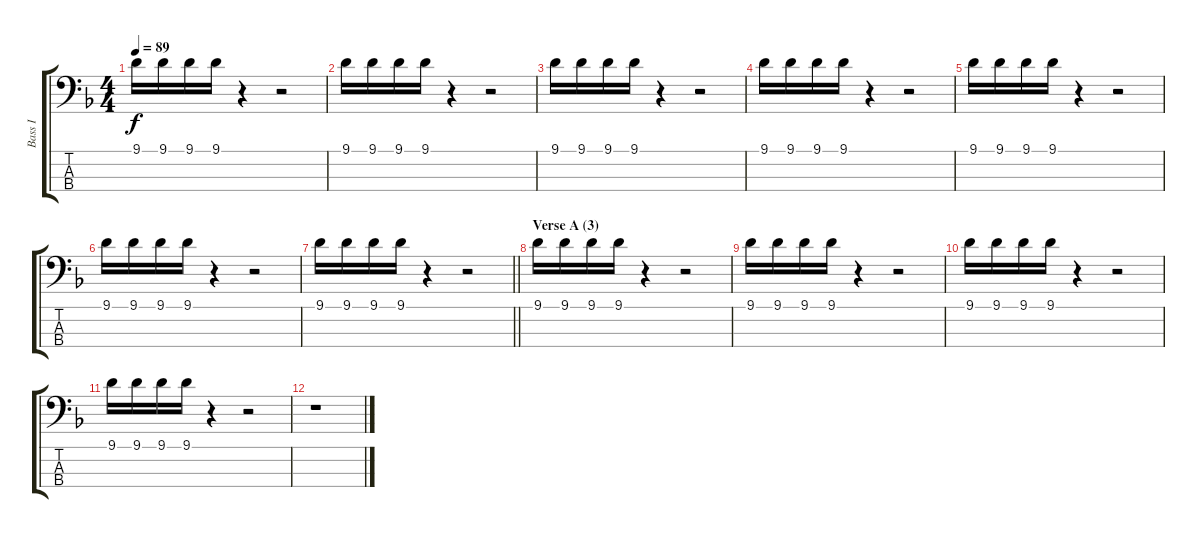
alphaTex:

\track ("Bass I" "Bass I") {instrument electricbasspick}
\staff {score tabs}
\tuning (F2 C2 G1 D1) {hide}
\ts (4 4)
\tempo 89
\clef f4
\ks dminor
9.1.16{dy f} 9.1.16 9.1.16 9.1.16 r.4 r.2 |
9.1.16 9.1.16 9.1.16 9.1.16 r.4 r.2 |
9.1.16 9.1.16 9.1.16 9.1.16 r.4 r.2 |
9.1.16 9.1.16 9.1.16 9.1.16 r.4 r.2 |
9.1.16 9.1.16 9.1.16 9.1.16 r.4 r.2 |
9.1.16 9.1.16 9.1.16 9.1.16 r.4 r.2 |
\barLineRight lightlight
9.1.16 9.1.16 9.1.16 9.1.16 r.4 r.2 |
\section ("" "Verse A (3)")
9.1.16 9.1.16 9.1.16 9.1.16 r.4 r.2 |
9.1.16 9.1.16 9.1.16 9.1.16 r.4 r.2 |
9.1.16 9.1.16 9.1.16 9.1.16 r.4 r.2 |
9.1.16 9.1.16 9.1.16 9.1.16 r.4 r.2 |
r.1
